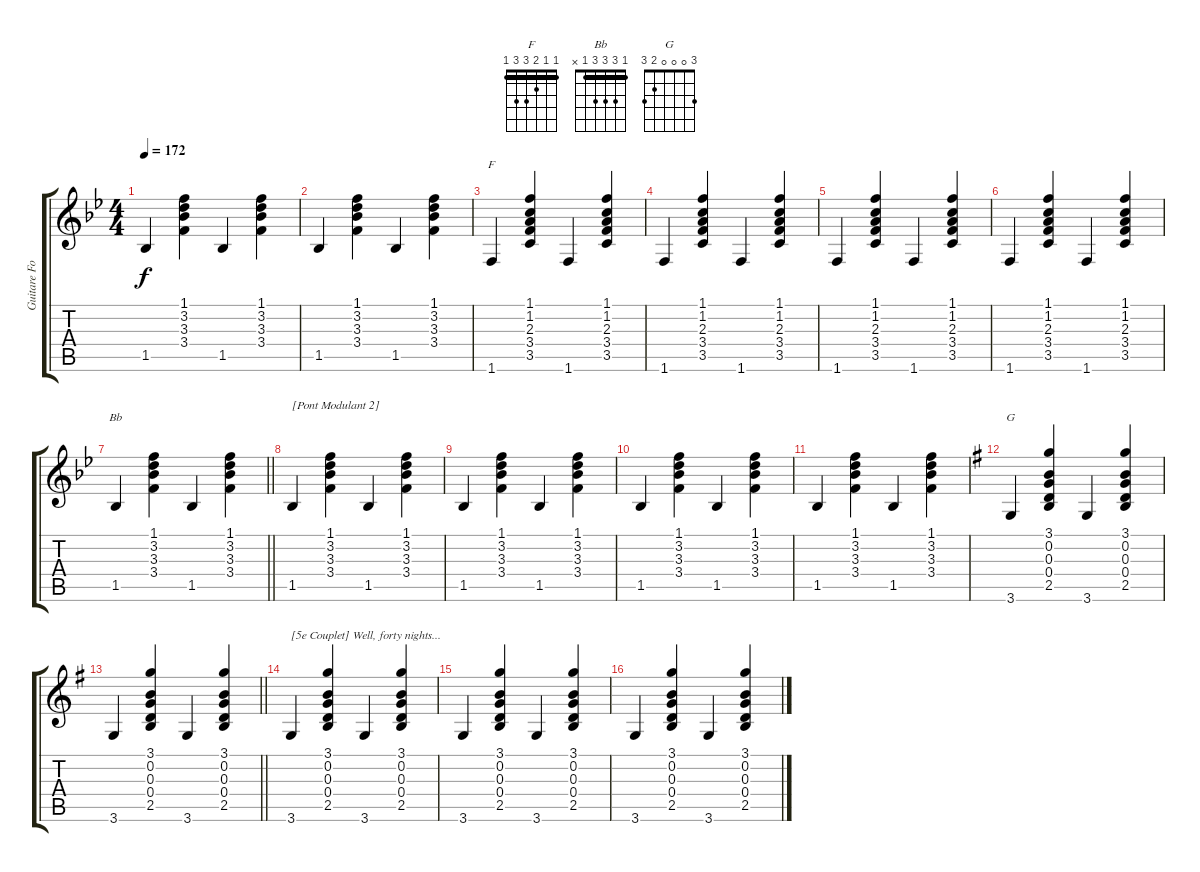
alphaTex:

\track ("Guitare Folk" "Guitare Fo") {instrument acousticguitarsteel}
\staff {score tabs}
\tuning (E4 B3 G3 D3 A2 E2) {hide}
\chord ("F" 1 1 2 3 3 1) {barre 1}
\chord ("Bb" 1 3 3 3 1 x) {barre 1}
\chord ("G" 3 0 0 0 2 3)
\ts (4 4)
\tempo 172
\clef g2
\ks bb
1.5.4{dy f} (1.1 3.2 3.3 3.4).4 1.5.4 (1.1 3.2 3.3 3.4).4 |
1.5.4 (1.1 3.2 3.3 3.4).4 1.5.4 (1.1 3.2 3.3 3.4).4 |
1.6.4{ch "F"} (1.1 1.2 2.3 3.4 3.5).4 1.6.4 (1.1 1.2 2.3 3.4 3.5).4 |
1.6.4 (1.1 1.2 2.3 3.4 3.5).4 1.6.4 (1.1 1.2 2.3 3.4 3.5).4 |
1.6.4 (1.1 1.2 2.3 3.4 3.5).4 1.6.4 (1.1 1.2 2.3 3.4 3.5).4 |
1.6.4 (1.1 1.2 2.3 3.4 3.5).4 1.6.4 (1.1 1.2 2.3 3.4 3.5).4 |
\barLineRight lightlight
1.5.4{ch "Bb"} (1.1 3.2 3.3 3.4).4 1.5.4 (1.1 3.2 3.3 3.4).4 |
1.5.4{txt "[Pont Modulant 2]"} (1.1 3.2 3.3 3.4).4 1.5.4 (1.1 3.2 3.3 3.4).4 |
1.5.4 (1.1 3.2 3.3 3.4).4 1.5.4 (1.1 3.2 3.3 3.4).4 |
1.5.4 (1.1 3.2 3.3 3.4).4 1.5.4 (1.1 3.2 3.3 3.4).4 |
1.5.4 (1.1 3.2 3.3 3.4).4 1.5.4 (1.1 3.2 3.3 3.4).4 |
\ks g
3.6.4{ch "G"} (3.1 0.2 0.3 0.4 2.5).4 3.6.4 (3.1 0.2 0.3 0.4 2.5).4 |
\barLineRight lightlight
3.6.4 (3.1 0.2 0.3 0.4 2.5).4 3.6.4 (3.1 0.2 0.3 0.4 2.5).4 |
3.6.4{txt "[5e Couplet] Well, forty nights..."} (3.1 0.2 0.3 0.4 2.5).4 3.6.4 (3.1 0.2 0.3 0.4 2.5).4 |
3.6.4 (3.1 0.2 0.3 0.4 2.5).4 3.6.4 (3.1 0.2 0.3 0.4 2.5).4 |
3.6.4 (3.1 0.2 0.3 0.4 2.5).4 3.6.4 (3.1 0.2 0.3 0.4 2.5).4
